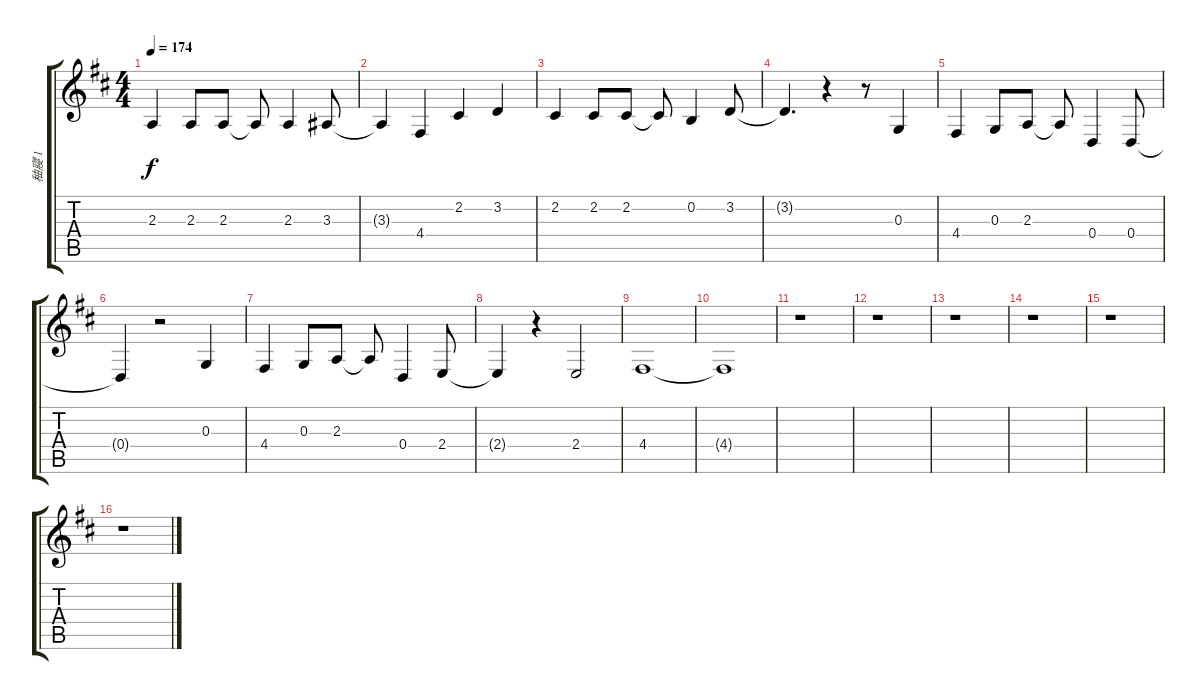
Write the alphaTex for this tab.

\track ("秞寢 1" "秞寢 1") {instrument flute}
\staff {score tabs}
\tuning (E4 B3 G3 D3 A2 E2) {hide}
\ts (4 4)
\tempo 174
\clef g2
\ks d
2.3.4{dy f} 2.3.8 2.3.8 2.3{t}.8 2.3.4 3.3.8 |
3.3{t}.4 4.4.4 2.2.4 3.2.4 |
2.2.4 2.2.8 2.2.8 2.2{t}.8 0.2.4 3.2.8 |
3.2{t}.4{d} r.4 r.8 0.3.4 |
4.4.4 0.3.8 2.3.8 2.3{t}.8 0.4.4 0.4.8 |
0.4{t}.4 r.2 0.3.4 |
4.4.4 0.3.8 2.3.8 2.3{t}.8 0.4.4 2.4.8 |
2.4{t}.4 r.4 2.4.2 |
4.4.1 |
4.4{t}.1 |
r.1 |
r.1 |
r.1 |
r.1 |
r.1 |
r.1
